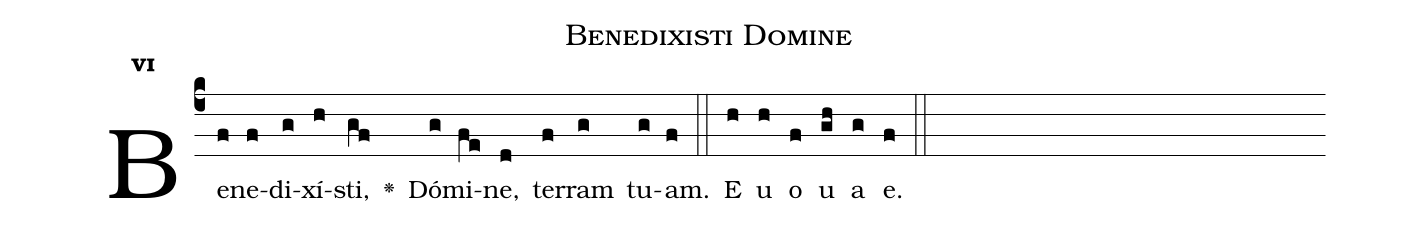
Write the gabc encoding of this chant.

name:Benedixisti Domine;
office-part:Antiphona;
mode:6;
%%
initial-style: 1;
name: Benedixisti Domine;
book: Antiphonae & Responsoria/Tomus III, p. 73;
occasion: Psalterium Hebdomada III Feria III;
office-part: Laudes Ant 1;
user-notes: ;
commentary: ;
annotation: 6f;
centering-scheme: english;
fontsize: 12;
font: OFLSortsMillGoudy;
height: 11;
width: 4.5;
%%
(c4)Be(f)ne(f)di(g)xí(h)sti,(gf) <v>\greheightstar</v>() Dó(g)mi(fe)ne,(d) ter(f)ram(g) tu(g)am.(f) (::)
E(h) u(h) o(f) u(gh) a(g) e.(f) (::)
